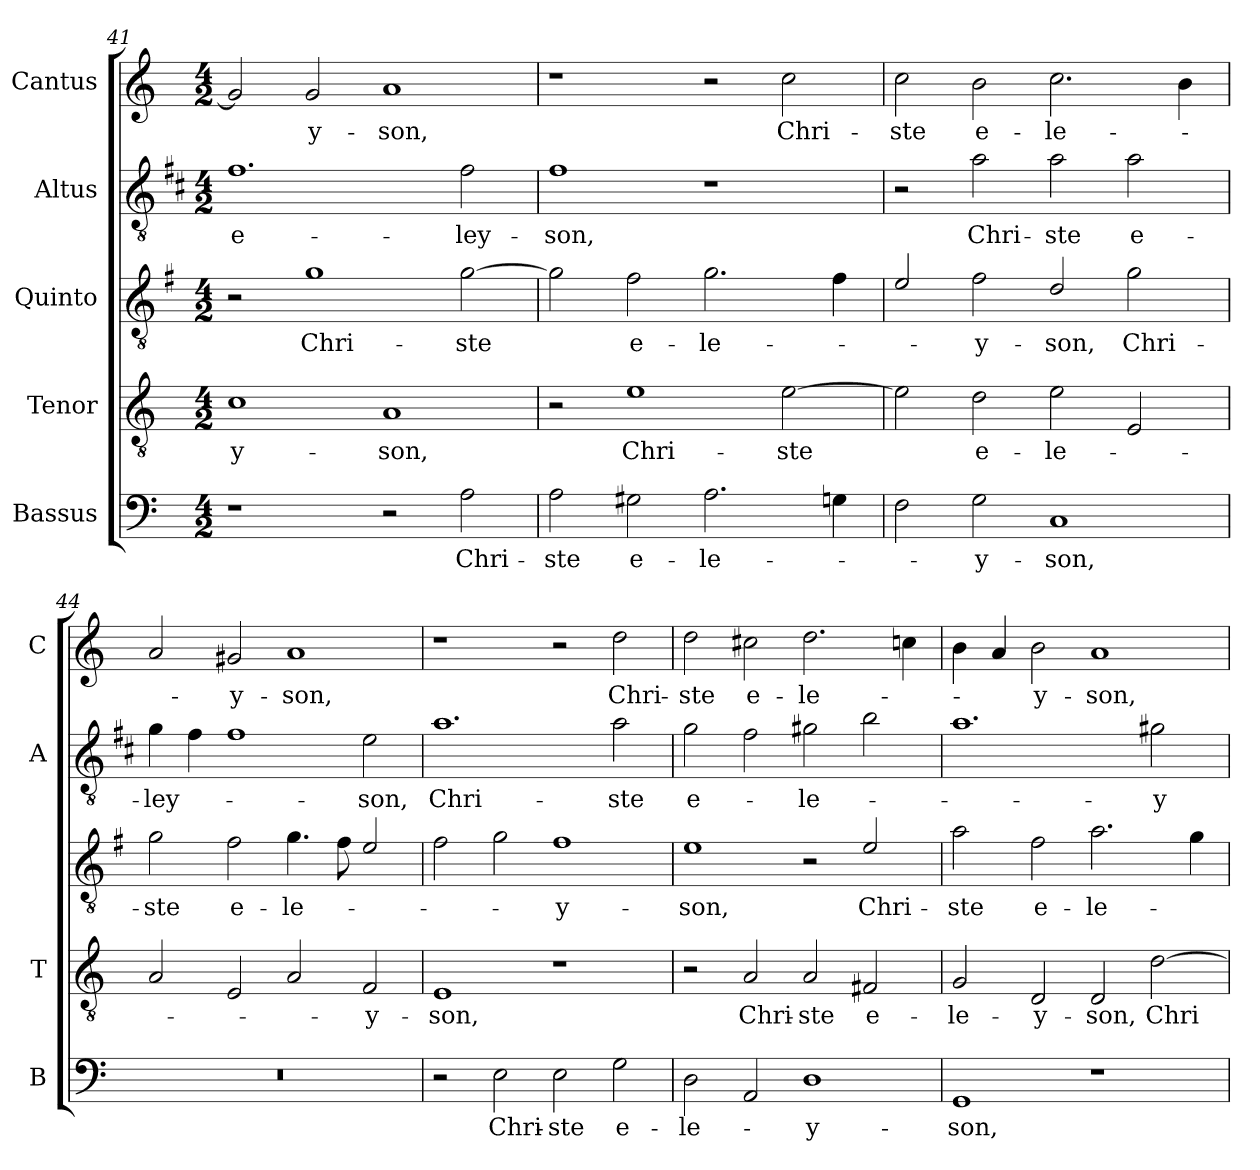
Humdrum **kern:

**kern	**text	**kern	**text	**kern	**text	**kern	**text	**kern	**text
*part5	*part5	*part4	*part4	*part3	*part3	*part2	*part2	*part1	*part1
*staff5	*staff5	*staff4	*staff4	*staff3	*staff3	*staff2	*staff2	*staff1	*staff1
*I"Bassus	*	*I"Tenor	*	*I"Quinto	*	*I"Altus	*	*I"Cantus	*
*I'B	*	*I'T	*	*	*	*I'A	*	*I'C	*
*clefF4	*	*clefGv2	*	*clefGv2	*	*clefGv2	*	*clefG2	*
*	*	*	*	*ITrd4c7	*	*ITrd1c2	*	*	*
*k[]	*	*k[]	*	*k[]	*	*k[]	*	*k[]	*
*C:	*	*C:	*	*C:	*	*C:	*	*C:	*
*M4/2	*	*M4/2	*	*M4/2	*	*M4/2	*	*M4/2	*
=41	=41	=41	=41	=41	=41	=41	=41	=41	=41
!	!	!	!LO:LY:b	!	!	!	!LO:LY:b	!	!
1r	.	1c	-y-	2r	.	1.e	e-	2g/]	.
!	!	!	!	!	!LO:LY:b	!	!	!	!LO:LY:b
.	.	.	.	1c	Chri-	.	.	2g/	-y-
!	!	!	!LO:LY:b	!	!	!	!	!	!LO:LY:b
2r	.	1A	-son,	.	.	.	.	1a	-son,
!	!LO:LY:b	!	!	!	!LO:LY:b	!	!LO:LY:b	!	!
2A\	Chri-	.	.	[2c\	-ste	2e\	-ley-	.	.
!!LO:LB:g=z
=42	=42	=42	=42	=42	=42	=42	=42	=42	=42
!	!LO:LY:b	!	!	!	!	!	!LO:LY:b	!	!
2A\	-ste	2r	.	2c\]	.	1e	-son,	1r	.
!	!LO:LY:b	!	!LO:LY:b	!	!LO:LY:b	!	!	!	!
2G#X\	e-	1e	Chri-	2B\	e-	.	.	.	.
!	!LO:LY:b	!	!	!	!LO:LY:b	!	!	!	!
2.A\	-le-	.	.	2.c\	-le-	1r	.	2r	.
!	!	!	!LO:LY:b	!	!	!	!	!	!LO:LY:b
.	.	[2e\	-ste	.	.	.	.	2cc\	Chri-
4Gn\	.	.	.	4B\	.	.	.	.	.
=43	=43	=43	=43	=43	=43	=43	=43	=43	=43
!	!	!	!	!	!	!	!	!	!LO:LY:b
2F\	.	2e\]	.	2A/	.	2r	.	2cc\	-ste
!	!LO:LY:b	!	!LO:LY:b	!	!LO:LY:b	!	!LO:LY:b	!	!LO:LY:b
2G\	-y-	2d\	e-	2B\	-y-	2g\	Chri-	2b\	e-
!	!LO:LY:b	!	!LO:LY:b	!	!LO:LY:b	!	!LO:LY:b	!	!LO:LY:b
1C	-son,	2e\	-le-	2G/	-son,	2g\	-ste	2.cc\	-le-
!	!	!	!	!	!LO:LY:b	!	!LO:LY:b	!	!
.	.	2E/	.	2c\	Chri-	2g\	e-	.	.
.	.	.	.	.	.	.	.	4b\	.
=44	=44	=44	=44	=44	=44	=44	=44	=44	=44
!	!	!	!	!	!LO:LY:b	!	!LO:LY:b	!	!
0r	.	2A/	.	2c\	-ste	4f\	-ley-	2a/	.
.	.	.	.	.	.	4e\	.	.	.
!	!	!	!	!	!LO:LY:b	!	!	!	!LO:LY:b
.	.	2E/	.	2B\	e-	1e	.	2g#X/	-y-
!	!	!	!	!	!LO:LY:b	!	!	!	!LO:LY:b
.	.	2A/	.	4.c\	-le-	.	.	1a	-son,
.	.	.	.	8B\	.	.	.	.	.
!	!	!	!LO:LY:b	!	!	!	!LO:LY:b	!	!
.	.	2F/	-y-	2A/	.	2d\	-son,	.	.
=45	=45	=45	=45	=45	=45	=45	=45	=45	=45
!	!	!	!LO:LY:b	!	!	!	!LO:LY:b	!	!
2r	.	1E	-son,	2B\	.	1.g	Chri-	1r	.
!	!LO:LY:b	!	!	!	!	!	!	!	!
2E\	Chri-	.	.	2c\	.	.	.	.	.
!	!LO:LY:b	!	!	!	!LO:LY:b	!	!	!	!
2E\	-ste	1r	.	1B	-y-	.	.	2r	.
!	!LO:LY:b	!	!	!	!	!	!LO:LY:b	!	!LO:LY:b
2G\	e-	.	.	.	.	2g\	-ste	2dd\	Chri-
=46	=46	=46	=46	=46	=46	=46	=46	=46	=46
!	!LO:LY:b	!	!	!	!LO:LY:b	!	!LO:LY:b	!	!LO:LY:b
2D\	-le-	2r	.	1A	-son,	2f\	e-	2dd\	-ste
!	!	!	!LO:LY:b	!	!	!	!	!	!LO:LY:b
2AA/	.	2A/	Chri-	.	.	2e\	.	2cc#X\	e-
!	!LO:LY:b	!	!LO:LY:b	!	!	!	!LO:LY:b	!	!LO:LY:b
1D	-y-	2A/	-ste	2r	.	2f#X\	-le-	2.dd\	-le-
!	!	!	!LO:LY:b	!	!LO:LY:b	!	!	!	!
.	.	2F#X/	e-	2A/	Chri-	2a\	.	.	.
.	.	.	.	.	.	.	.	4ccn\	.
=47	=47	=47	=47	=47	=47	=47	=47	=47	=47
!	!LO:LY:b	!	!LO:LY:b	!	!LO:LY:b	!	!	!	!
1GG	-son,	2G/	-le-	2d\	-ste	1.g	.	4b\	.
.	.	.	.	.	.	.	.	4a/	.
!	!	!	!LO:LY:b	!	!LO:LY:b	!	!	!	!LO:LY:b
.	.	2D/	-y-	2B\	e-	.	.	2b\	-y-
!	!	!	!LO:LY:b	!	!LO:LY:b	!	!	!	!LO:LY:b
1r	.	2D/	-son,	2.d\	-le-	.	.	1a	-son,
!	!	!	!LO:LY:b	!	!	!	!LO:LY:b	!	!
.	.	[2d\	Chri-	.	.	2f#X\	-y-	.	.
.	.	.	.	4c\	.	.	.	.	.
=	=	=	=	=	=	=	=	=	=
*-	*-	*-	*-	*-	*-	*-	*-	*-	*-
